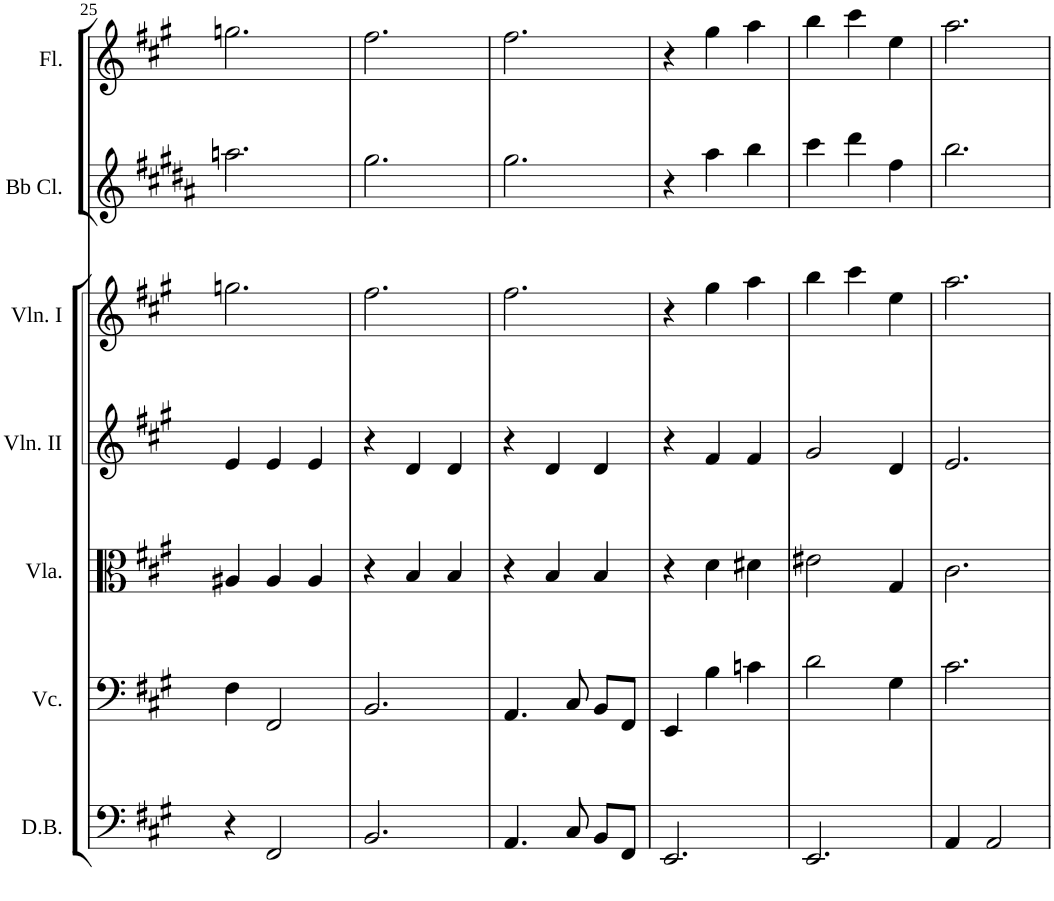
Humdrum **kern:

**kern	**kern	**kern	**kern	**kern	**kern	**kern
*part7	*part6	*part5	*part4	*part3	*part2	*part1
*staff7	*staff6	*staff5	*staff4	*staff3	*staff2	*staff1
*I"Double Bass	*I"Cello	*I"Viola	*I"Violin II	*I"Violin I	*I"Clarinet in Bb	*I"Flute
*I'D.B.	*	*I'Vla.	*I'Vln. II	*I'Vln. I	*	*I'Fl.
!!LO:PB:g=z
*clefF4	*clefF4	*clefC3	*clefG2	*clefG2	*clefG2	*clefG2
*Trd7c12	*	*	*	*	*Trd1c2	*
*k[f#c#g#]	*k[f#c#g#]	*k[f#c#g#]	*k[f#c#g#]	*k[f#c#g#]	*k[f#c#g#d#a#]	*k[f#c#g#]
*A:	*A:	*A:	*A:	*A:	*B:	*A:
*M3/4	*M3/4	*M3/4	*M3/4	*M3/4	*M3/4	*M3/4
=25	=25	=25	=25	=25	=25	=25
4r	4F#\	4A#X/	4e/	2.ggn\	2.aan\	2.ggn\
2FF#/	2FF#/	4A#/	4e/	.	.	.
.	.	4A#/	4e/	.	.	.
=26	=26	=26	=26	=26	=26	=26
2.BB/	2.BB/	4r	4r	2.ff#\	2.gg#\	2.ff#\
.	.	4B/	4d/	.	.	.
.	.	4B/	4d/	.	.	.
=27	=27	=27	=27	=27	=27	=27
4.AA/	4.AA/	4r	4r	2.ff#\	2.gg#\	2.ff#\
.	.	4B/	4d/	.	.	.
8C#/	8C#/	.	.	.	.	.
8BB/L	8BB/L	4B/	4d/	.	.	.
8FF#/J	8FF#/J	.	.	.	.	.
=28	=28	=28	=28	=28	=28	=28
2.EE/	4EE/	4r	4r	4r	4r	4r
.	4B\	4d\	4f#/	4gg#\	4aa#\	4gg#\
.	4cn\	4d#X\	4f#/	4aa\	4bb\	4aa\
=29	=29	=29	=29	=29	=29	=29
2.EE/	2d\	2e#X\	2g#/	4bb\	4ccc#\	4bb\
.	.	.	.	4ccc#\	4ddd#\	4ccc#\
.	4G#\	4G#/	4d/	4ee\	4ff#\	4ee\
=30	=30	=30	=30	=30	=30	=30
4AA/	2.c#\	2.c#\	2.e/	2.aa\	2.bb\	2.aa\
2AA/	.	.	.	.	.	.
=	=	=	=	=	=	=
*-	*-	*-	*-	*-	*-	*-
